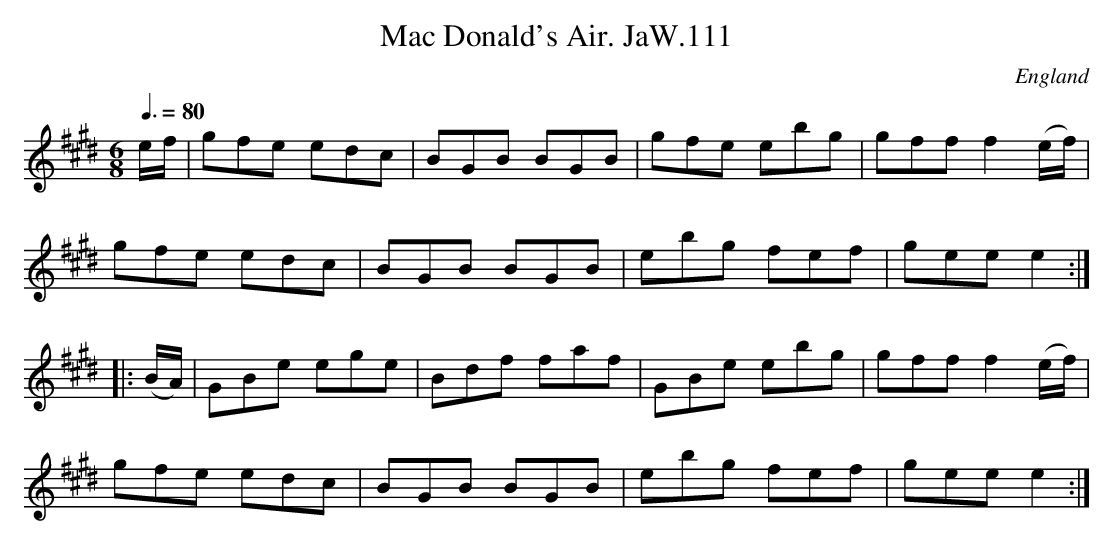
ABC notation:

X:1
T:Mac Donald's Air. JaW.111
L:1/8
M:6/8
O:England
Q:3/8=80
K:E
e/f/|gfe edc|BGB BGB|gfe ebg|gff f2(e/f/)|!
gfe edc|BGB BGB|ebg fef|gee e2:|!
|:(B/A/)|GBe ege|Bdf faf|GBe ebg|gff f2(e/f/)|!
gfe edc|BGB BGB|ebg fef|gee e2:|
